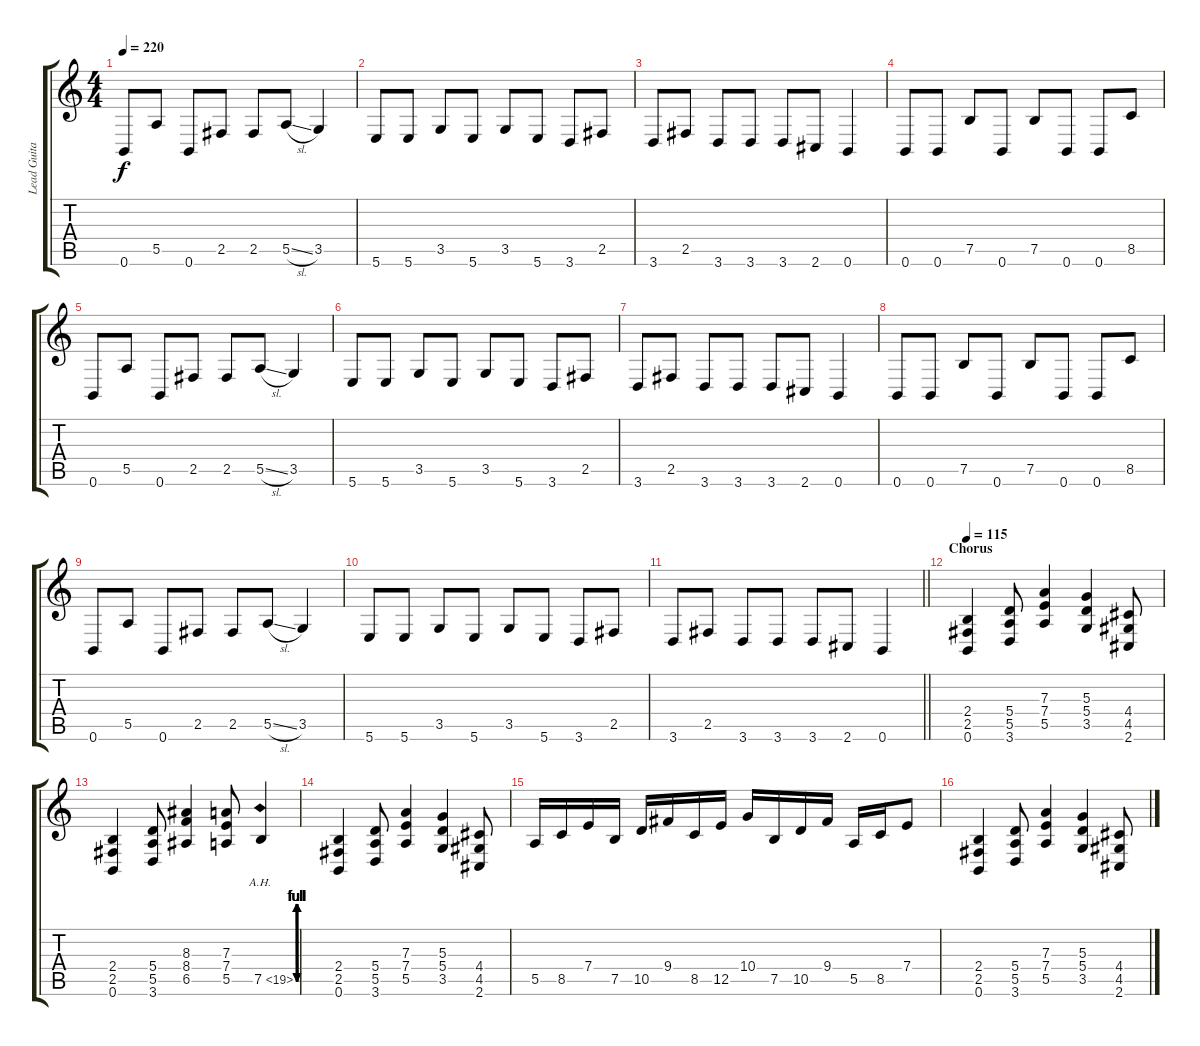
\track ("Lead Guitar" "Lead Guita") {instrument distortionguitar}
\staff {score tabs}
\tuning (B3 Gb3 D3 A2 E2 B1) {hide}
\ts (4 4)
\tempo 220
\clef g2
\ks c
0.6.8{dy f} 5.5.8 0.6.8 2.5.8 2.5.8 5.5{sl}.8 3.5.4 |
5.6.8 5.6.8 3.5.8 5.6.8 3.5.8 5.6.8 3.6.8 2.5.8 |
3.6.8 2.5.8 3.6.8 3.6.8 3.6.8 2.6.8 0.6.4 |
0.6.8 0.6.8 7.5.8 0.6.8 7.5.8 0.6.8 0.6.8 8.5.8 |
0.6.8 5.5.8 0.6.8 2.5.8 2.5.8 5.5{sl}.8 3.5.4 |
5.6.8 5.6.8 3.5.8 5.6.8 3.5.8 5.6.8 3.6.8 2.5.8 |
3.6.8 2.5.8 3.6.8 3.6.8 3.6.8 2.6.8 0.6.4 |
0.6.8 0.6.8 7.5.8 0.6.8 7.5.8 0.6.8 0.6.8 8.5.8 |
0.6.8 5.5.8 0.6.8 2.5.8 2.5.8 5.5{sl}.8 3.5.4 |
5.6.8 5.6.8 3.5.8 5.6.8 3.5.8 5.6.8 3.6.8 2.5.8 |
\barLineRight lightlight
3.6.8 2.5.8 3.6.8 3.6.8 3.6.8 2.6.8 0.6.4 |
\section ("" "Chorus")
\tempo 115
(2.4 2.5 0.6).4 (5.4 5.5 3.6).8 (7.3 7.4 5.5).4 (5.3 5.4 3.5).4 (4.4 4.5 2.6).8 |
(2.4 2.5 0.6).4 (5.4 5.5 3.6).8 (8.3 8.4 6.5).4 (7.3 7.4 5.5).8 7.5{be (custom 0 0 10 4 15 0 21 4 25 0 33 4 36 0 42 4 46 0 53 4 60 4) ah 12}.4 |
(2.4 2.5 0.6).4 (5.4 5.5 3.6).8 (7.3 7.4 5.5).4 (5.3 5.4 3.5).4 (4.4 4.5 2.6).8 |
5.5.16 8.5.16 7.4.16 7.5.16 10.5.16 9.4.16 8.5.16 12.5.16 10.4.16 7.5.16 10.5.16 9.4.16 5.5.16 8.5.16 7.4.8 |
(2.4 2.5 0.6).4 (5.4 5.5 3.6).8 (7.3 7.4 5.5).4 (5.3 5.4 3.5).4 (4.4 4.5 2.6).8
